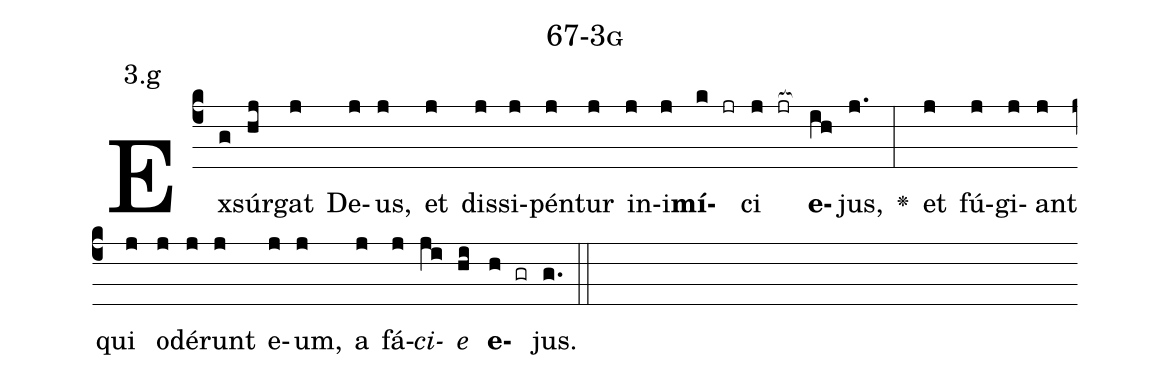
name: 67-3g;
annotation: 3.g;
%%
(c4)Ex(g)súr(hj)gat(j) De(j)us,(j) et(j) dis(j)si(j)pén(j)tur(j) in(j)i(j)<b>mí</b>(k jr)ci(j jr[ocb:1{]) <b>e</b>(ih[ocb:0}])jus,(j.) <v>\greheightstar</v>(:) et(j) fú(j)gi(j)ant(j) qui(j) o(j)dé(j)runt(j) e(j)um,(j) a(j) fá(j)<i>ci</i>(ji)<i>e</i>(hi) <b>e</b>(h gr)jus.(g.) (::)


%E(j) u(j) o(ji) u(hi) a(h) e.(g.) (::)
